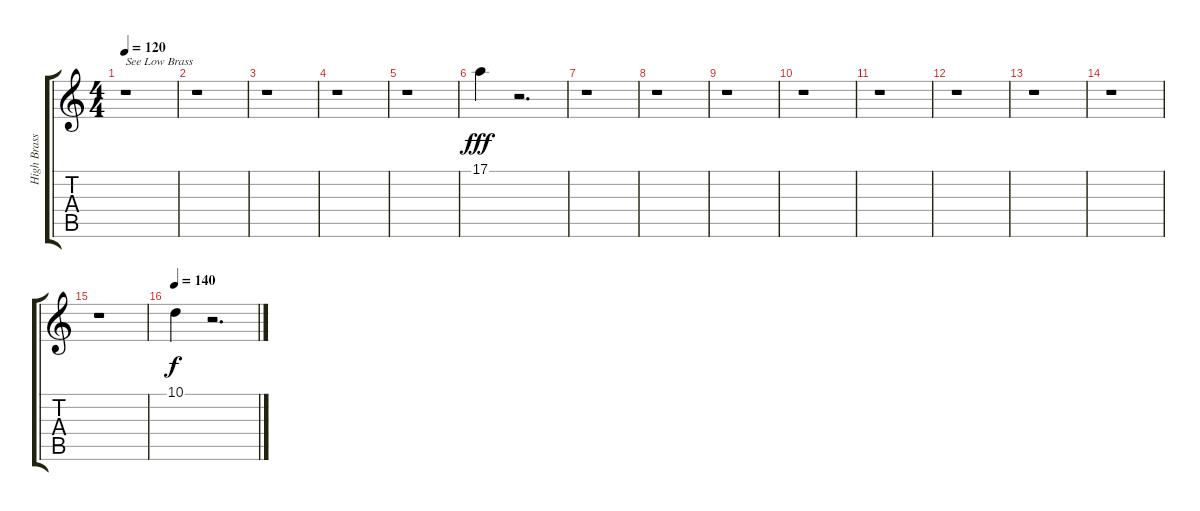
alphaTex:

\track ("High Brass" "High Brass") {instrument brasssection}
\staff {score tabs}
\tuning (E4 B3 G3 D3 A2 E2) {hide}
\ts (4 4)
\tempo 120
\clef g2
\ks c
r.1{txt "See Low Brass" dy fff} |
r.1 |
r.1 |
r.1 |
r.1 |
17.1.4 r.2{d} |
r.1 |
r.1 |
r.1 |
r.1 |
r.1 |
r.1 |
r.1 |
r.1 |
r.1 |
\tempo 140
10.1.4{dy f} r.2{d}
